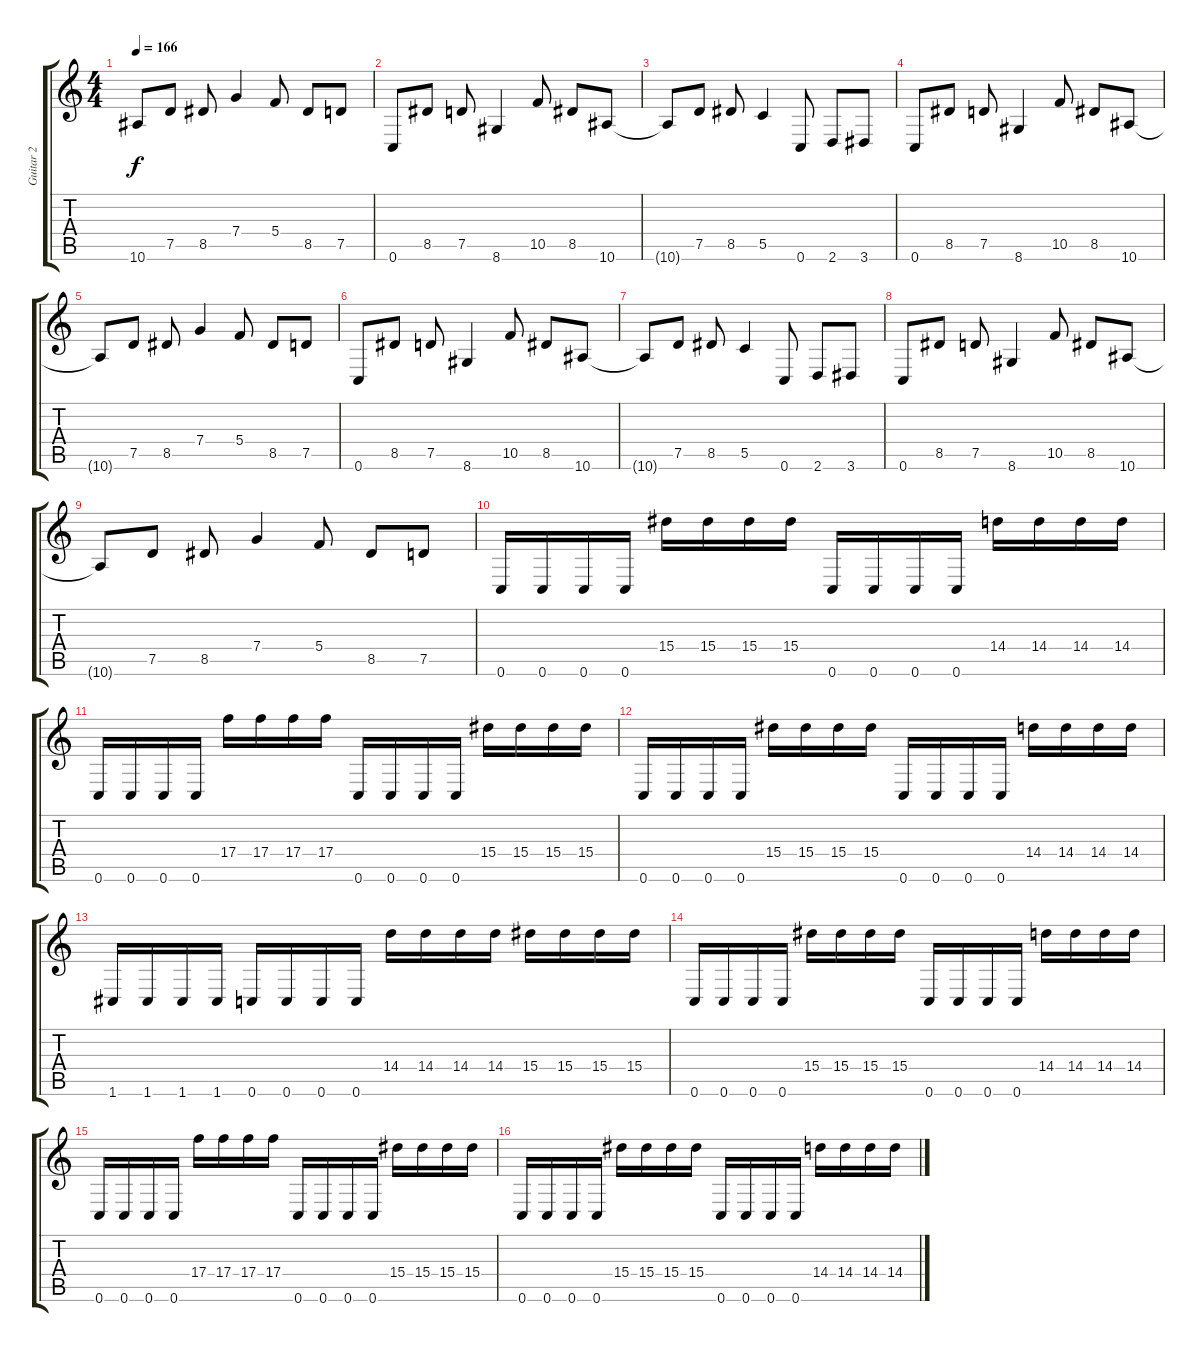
\track ("Guitar 2" "Guitar 2") {instrument distortionguitar}
\staff {score tabs}
\tuning (D4 A3 F3 C3 G2 C2) {hide}
\ts (4 4)
\tempo 166
\clef g2
\ks c
10.6{t}.8{dy f} 7.5.8 8.5.8 7.4.4 5.4.8 8.5.8 7.5.8 |
0.6.8 8.5.8 7.5.8 8.6.4 10.5.8 8.5.8 10.6.8 |
10.6{t}.8 7.5.8 8.5.8 5.5.4 0.6.8 2.6.8 3.6.8 |
0.6.8 8.5.8 7.5.8 8.6.4 10.5.8 8.5.8 10.6.8 |
10.6{t}.8 7.5.8 8.5.8 7.4.4 5.4.8 8.5.8 7.5.8 |
0.6.8 8.5.8 7.5.8 8.6.4 10.5.8 8.5.8 10.6.8 |
10.6{t}.8 7.5.8 8.5.8 5.5.4 0.6.8 2.6.8 3.6.8 |
0.6.8 8.5.8 7.5.8 8.6.4 10.5.8 8.5.8 10.6.8 |
10.6{t}.8 7.5.8 8.5.8 7.4.4 5.4.8 8.5.8 7.5.8 |
0.6.16 0.6.16 0.6.16 0.6.16 15.4.16 15.4.16 15.4.16 15.4.16 0.6.16 0.6.16 0.6.16 0.6.16 14.4.16 14.4.16 14.4.16 14.4.16 |
0.6.16 0.6.16 0.6.16 0.6.16 17.4.16 17.4.16 17.4.16 17.4.16 0.6.16 0.6.16 0.6.16 0.6.16 15.4.16 15.4.16 15.4.16 15.4.16 |
0.6.16 0.6.16 0.6.16 0.6.16 15.4.16 15.4.16 15.4.16 15.4.16 0.6.16 0.6.16 0.6.16 0.6.16 14.4.16 14.4.16 14.4.16 14.4.16 |
1.6.16 1.6.16 1.6.16 1.6.16 0.6.16 0.6.16 0.6.16 0.6.16 14.4.16 14.4.16 14.4.16 14.4.16 15.4.16 15.4.16 15.4.16 15.4.16 |
0.6.16 0.6.16 0.6.16 0.6.16 15.4.16 15.4.16 15.4.16 15.4.16 0.6.16 0.6.16 0.6.16 0.6.16 14.4.16 14.4.16 14.4.16 14.4.16 |
0.6.16 0.6.16 0.6.16 0.6.16 17.4.16 17.4.16 17.4.16 17.4.16 0.6.16 0.6.16 0.6.16 0.6.16 15.4.16 15.4.16 15.4.16 15.4.16 |
0.6.16 0.6.16 0.6.16 0.6.16 15.4.16 15.4.16 15.4.16 15.4.16 0.6.16 0.6.16 0.6.16 0.6.16 14.4.16 14.4.16 14.4.16 14.4.16
